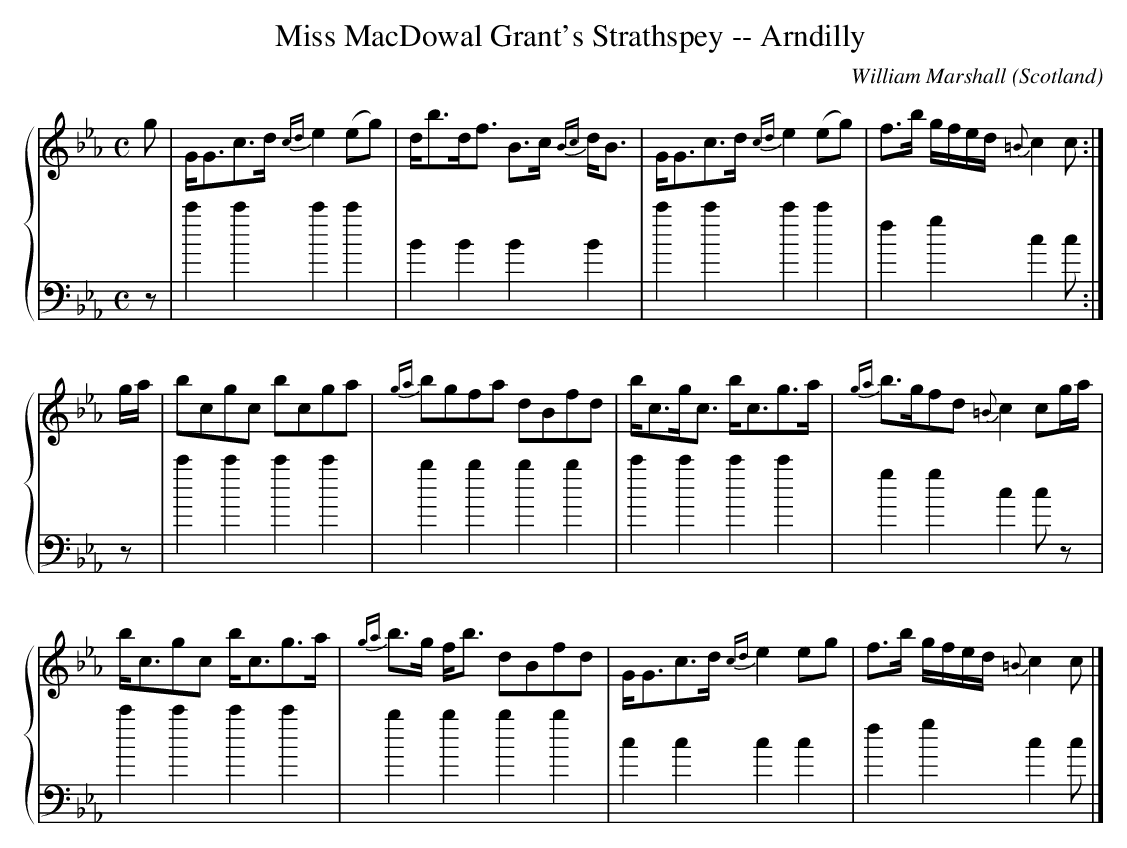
X:1
T:Miss MacDowal Grant's Strathspey -- Arndilly
C:William Marshall
L:1/8
M:C
O:Scotland
K:C minor
%%staves {1 2}
V:1
g | \
G<Gc>d {cd}e2 (eg) | d<bd<f B>c {Bc}d<B | \
G<Gc>d {cd}e2 (eg) | f>b g/f/e/d/ {=B}c2 c :|
g/a/ | \
bcgc bcga | {ga}bgfa dBfd | \
b<cg<c b<cg>a | {ga}b>gfd {=B}c2 cg/a/ |
b<cgc b<cg>a | {ga}b>g f<b dBfd | \
G<Gc>d {cd}e2 eg | f>b g/f/e/d/ {=B}c2 c |]
V:2 clef=bass
L:1/4
z/ | c'c'c'c' | BBBB | c'c'c'c' | fgcc/ :| \
z/ | c'c'c'c' | bbbb | c'c'c'c' | ggcc/z/ | c'c'c'c' | bbbb | cccc | fgcc/ |]
